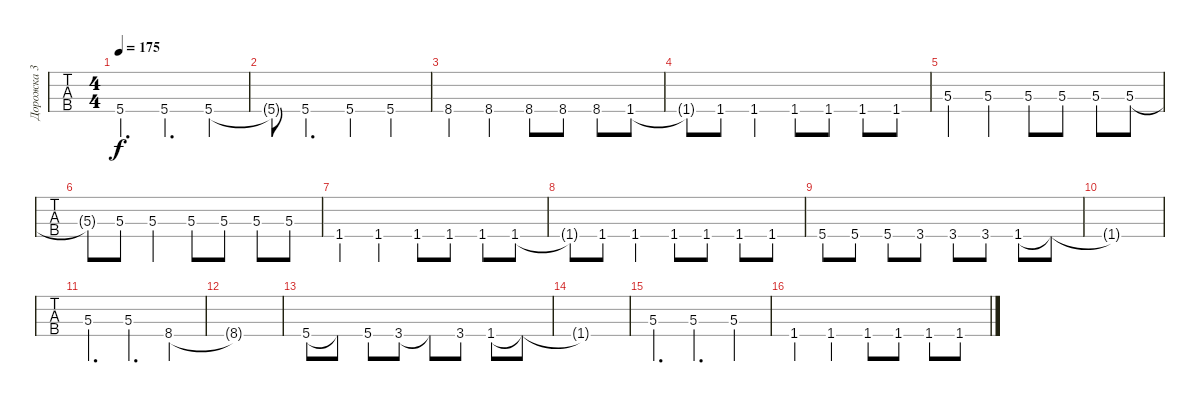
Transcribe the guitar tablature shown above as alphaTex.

\track ("Дорожка 3" "Дорожка 3") {instrument electricbasspick}
\staff {tabs}
\tuning (E2 B1 Gb1 Db1) {hide}
\ts (4 4)
\tempo 175
\clef f4
\ks c
5.4.4{d dy f} 5.4.4{d} 5.4.4 |
5.4{t}.8 5.4.4{d} 5.4.4 5.4.4 |
8.4.4 8.4.4 8.4.8 8.4.8 8.4.8 1.4.8 |
1.4{t}.8 1.4.8 1.4.4 1.4.8 1.4.8 1.4.8 1.4.8 |
5.3.4 5.3.4 5.3.8 5.3.8 5.3.8 5.3.8 |
5.3{t}.8 5.3.8 5.3.4 5.3.8 5.3.8 5.3.8 5.3.8 |
1.4.4 1.4.4 1.4.8 1.4.8 1.4.8 1.4.8 |
1.4{t}.8 1.4.8 1.4.4 1.4.8 1.4.8 1.4.8 1.4.8 |
5.4.8 5.4.8 5.4.8 3.4.8 3.4.8 3.4.8 1.4.8 1.4{t}.8 |
1.4{t}.1 |
5.3.4{d} 5.3.4{d} 8.4.4 |
8.4{t}.1 |
5.4.8 5.4{t}.8 5.4.8 3.4.8 3.4{t}.8 3.4.8 1.4.8 1.4{t}.8 |
1.4{t}.1 |
5.3.4{d} 5.3.4{d} 5.3.4 |
1.4.4 1.4.4 1.4.8 1.4.8 1.4.8 1.4.8
